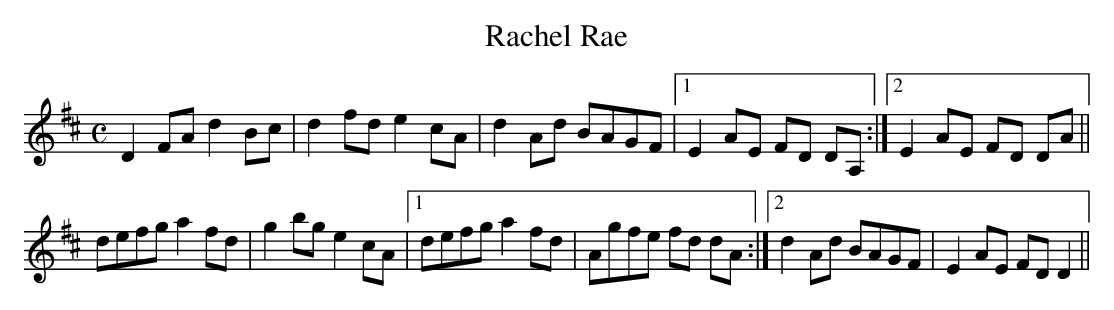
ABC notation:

X:1
T:Rachel Rae
M:C
L:1/8
K:D
D2 FA d2 Bc|d2 fd e2 cA|d2 Ad BAGF|[1 E2 AE FD DA,:|[2 E2 AE FD DA||
defg a2 fd|g2 bg e2 cA|[1defg a2 fd|Agfe fd dA:|[2d2 Ad BAGF|E2 AE FD D2||
